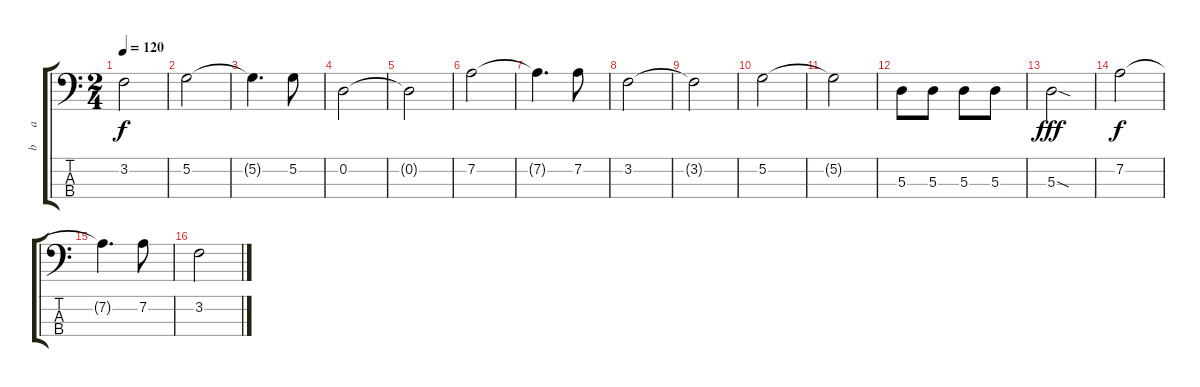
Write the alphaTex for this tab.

\track ("b      a       s      s" "b      a  ") {instrument electricbassfinger}
\staff {score tabs}
\tuning (G2 D2 A1 E1) {hide}
\ts (2 4)
\tempo 120
\clef f4
\ks c
3.2{t}.2{dy f} |
5.2.2 |
5.2{t}.4{d} 5.2.8 |
0.2.2 |
0.2{t}.2 |
7.2.2 |
7.2{t}.4{d} 7.2.8 |
3.2.2 |
3.2{t}.2 |
5.2.2 |
5.2{t}.2 |
5.3.8 5.3.8 5.3.8 5.3.8 |
5.3{sod}.2{dy fff} |
7.2.2{dy f} |
7.2{t}.4{d} 7.2.8 |
3.2.2
